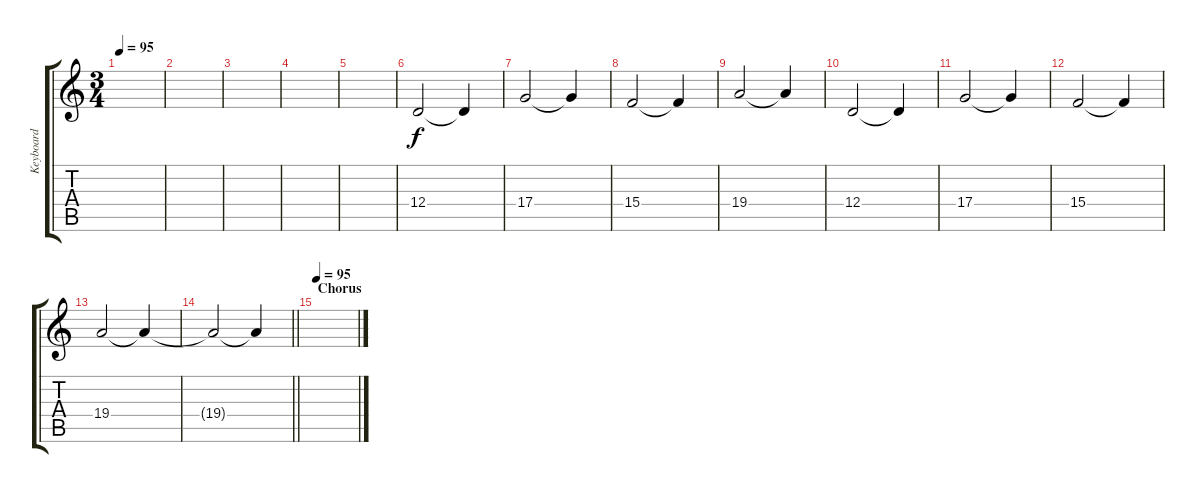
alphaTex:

\track ("Keyboard" "Keyboard") {instrument stringensemble1}
\staff {score tabs}
\tuning (E4 B3 G3 D3 A2 D2) {hide}
\ts (3 4)
\tempo 95
\clef g2
\ks c
|
|
|
|
|
12.4.2{volume 9} 12.4{t}.4 |
17.4.2 17.4{t}.4 |
15.4.2 15.4{t}.4 |
19.4.2 19.4{t}.4 |
12.4.2{volume 13} 12.4{t}.4 |
17.4.2 17.4{t}.4 |
15.4.2 15.4{t}.4 |
19.4.2 19.4{t}.4 |
\barLineRight lightlight
19.4{t}.2{volume 16} 19.4{t}.4 |
\section ("" "Chorus")
\tempo 95
